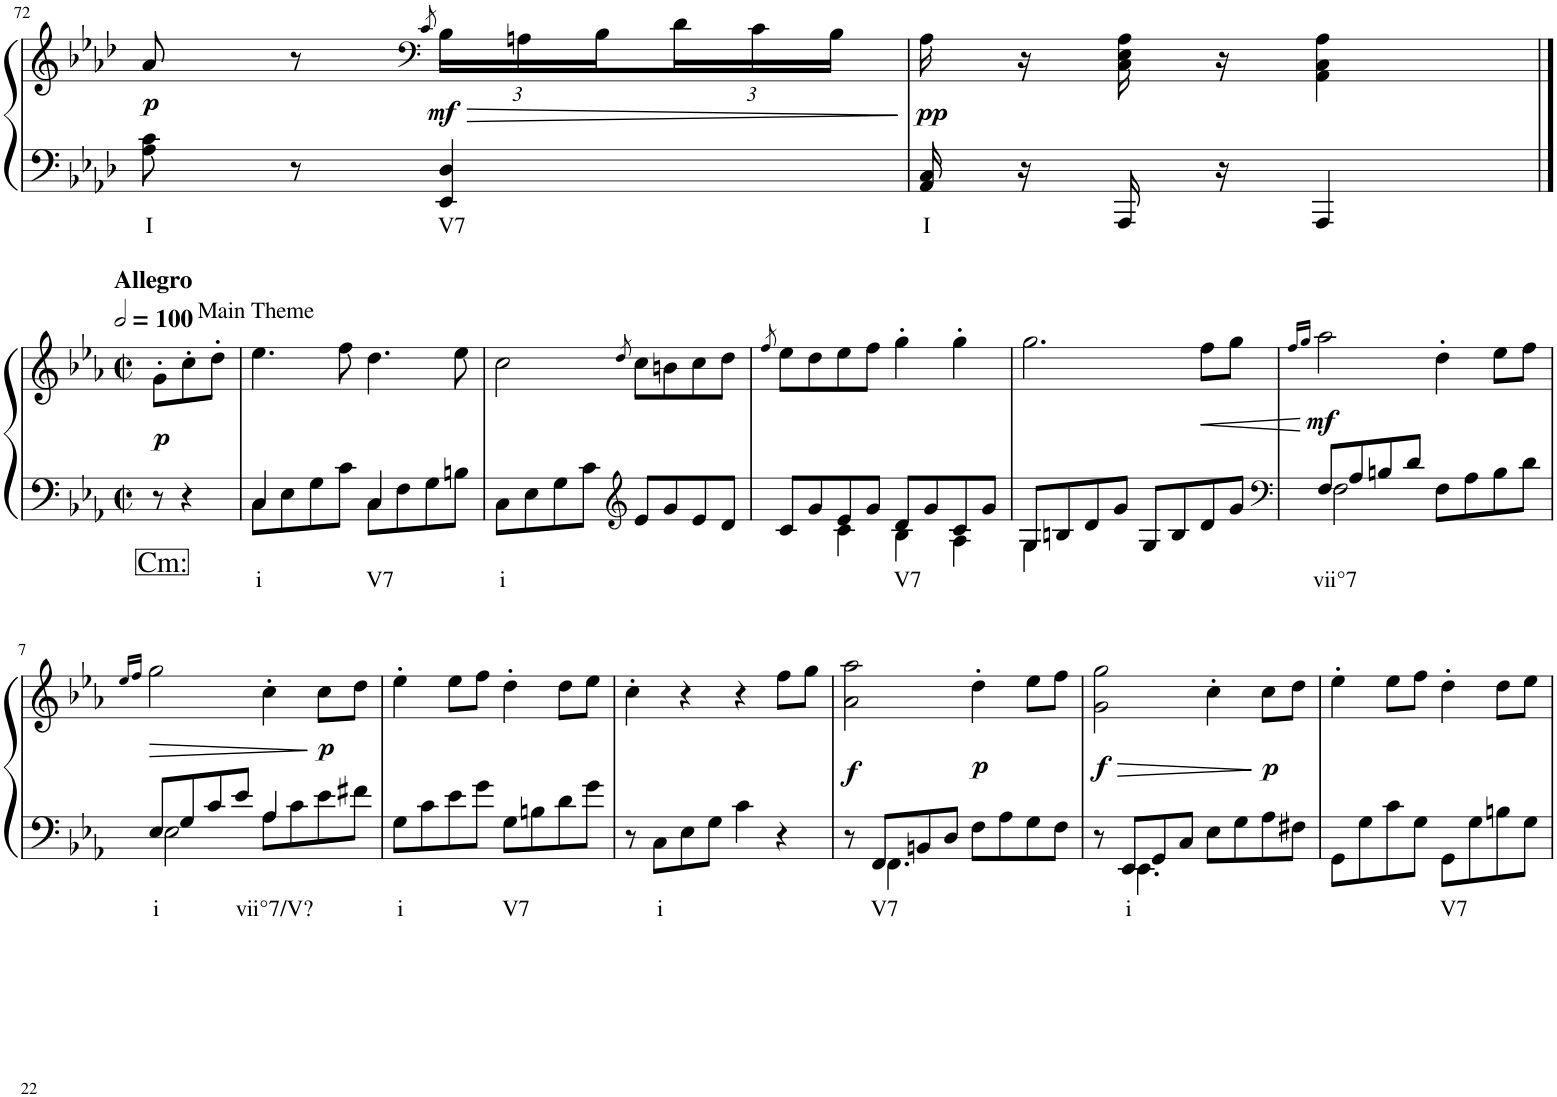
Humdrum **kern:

**kern	**text	**kern	**dynam
*part1	*part1	*part1	*part1
*staff2	*staff2	*staff1	*staff1/2
*I"Piano	*	*	*
*I'Pno.	*	*	*
!!LO:PB:g=z
*clefF4	*	*clefG2	*
*k[b-e-a-d-]	*	*k[b-e-a-d-]	*
*M2/4	*	*M2/4	*
=72	=72	=72	=72
!	!LO:LY:b	!	!LO:DY:b
8A-\ 8c\	I	8a-/	p
8r	.	8r	.
*	*	*clefF4	*
.	.	8qc/	.
!	!LO:LY:b	!	!
*	*	*Xbrackettup	*
!	!	!	!LO:DY:b
4EE-/ 4D-/	V7	24B-\LL	mf
.	.	24An\	.
.	.	24B-\	.
.	.	24d-\	.
.	.	24c\	.
.	.	24B-\JJ	.
=73	=73	=73	=73
!	!LO:LY:b	!	!LO:DY:b
16AA-/ 16C/	I	16A-\	pp
16r	.	16r	.
16AAA-/	.	16C\ 16E-\ 16A-\	.
16r	.	16r	.
4AAA-/	.	4AA-\ 4C\ 4A-\	.
!!LO:LB:g=z
==1	==1	==1	==1
*	*	*clefG2	*
*k[b-e-a-]	*	*k[b-e-a-]	*
*M2/2	*	*M2/2	*
*met(c|)	*	*met(c|)	*
*	*	*MM200	*
!	!	!LO:TX:a:B:t=Allegro	!
!	!	!LO:TX:a:t=Main Theme	!
!LO:TX:b:t=Cm&colon;	!	!	!
!	!	!	!LO:DY:b
8r	.	8g'\L	p
4r	.	8cc'\	.
.	.	8dd'\J	.
=2	=2	=2	=2
!	!LO:LY:b	!	!
*^	*	*	*
8C\L	4C/	i	4.ee-\	.
8E-\	.	.	.	.
8G\	4ryy	.	.	.
8c\J	.	.	8ff\	.
!	!	!LO:LY:b	!	!
8C\L	4C/	V7	4.dd\	.
8F\	.	.	.	.
8G\	4ryy	.	.	.
8Bn\J	.	.	8ee-\	.
*v	*v	*	*	*
=3	=3	=3	=3
!	!LO:LY:b	!	!
8C\L	i	2cc\	.
8E-\	.	.	.
8G\	.	.	.
8c\J	.	.	.
*clefG2	*	*	*
.	.	8qdd/	.
8e-/L	.	8cc\L	.
8g/	.	8bn\	.
8e-/	.	8cc\	.
8d/J	.	8dd\J	.
=4	=4	=4	=4
.	.	8qff/	.
*^	*	*	*
8c/L	4ryy	.	8ee-\L	.
8g/	.	.	8dd\	.
8e-/	4c\	.	8ee-\	.
8g/J	.	.	8ff\J	.
!	!	!LO:LY:b	!	!
8d/L	4B-\	V7	4gg'\	.
8g/	.	.	.	.
8c/	4A-\	.	4gg'\	.
8g/J	.	.	.	.
=5	=5	=5	=5	=5
8G/L	4G\	.	2.gg\	.
8Bn/	.	.	.	.
8d/	4ryy	.	.	.
8g/J	.	.	.	.
8G/L	2ryy	.	.	.
8B/	.	.	.	.
!	!	!	!	!LO:HP:b
8d/	.	.	8ff\L	<
8g/J	.	.	8gg\J	.
*v	*v	*	*	*
.	.	.	[
=6	=6	=6	=6
*clefF4	*	*	*
.	.	16qff/LL	.
.	.	16qgg/JJ	.
!	!LO:LY:b	!	!LO:DY:b
*^	*	*	*
8F/L	2F\	vii°7	2aa-\	mf
8A-/	.	.	.	.
8Bn/	.	.	.	.
8d/J	.	.	.	.
8F\L	2ryy	.	4dd'\	.
8A-\	.	.	.	.
8B\	.	.	8ee-\L	.
8d\J	.	.	8ff\J	.
!!LO:LB:g=z
=7	=7	=7	=7	=7
.	.	.	16qee-/LL	.
.	.	.	16qff/JJ	.
!	!	!LO:LY:b	!	!
8E-/L	2E-\	i	2gg\	.
8G/	.	.	.	.
8c/	.	.	.	.
8e-/J	.	.	.	.
!	!	!LO:LY:b	!	!
8A-\L	4A-/	vii°7/V?	4cc'\	.
8c\	.	.	.	.
!	!	!	!	!LO:DY:b
8e-\	4ryy	.	8cc\L	p
8f#X\J	.	.	8dd\J	.
*v	*v	*	*	*
=8	=8	=8	=8
!	!LO:LY:b	!	!
8G\L	i	4ee-'\	.
8c\	.	.	.
8e-\	.	8ee-\L	.
8g\J	.	8ff\J	.
!	!LO:LY:b	!	!
8G\L	V7	4dd'\	.
8Bn\	.	.	.
8d\	.	8dd\L	.
8g\J	.	8ee-\J	.
=9	=9	=9	=9
8r	.	4cc'\	.
!	!LO:LY:b	!	!
8C\L	i	.	.
8E-\	.	4r	.
8G\J	.	.	.
4c\	.	4r	.
4r	.	8ff\L	.
.	.	8gg\J	.
=10	=10	=10	=10
*^	*	*	*
!	!	!	!	!LO:DY:b
8r	8ryy	.	2a-\ 2aa-\	f
!	!	!LO:LY:b	!	!
8FF/L	4.FF\	V7	.	.
8BBn/	.	.	.	.
8D/J	.	.	.	.
!	!	!	!	!LO:DY:b
8F\L	2ryy	.	4dd'\	p
8A-\	.	.	.	.
8G\	.	.	8ee-\L	.
8F\J	.	.	8ff\J	.
=11	=11	=11	=11	=11
!	!	!	!	!LO:HP:b
!	!	!	!	!LO:DY:n=1:b
8r	8ryy	.	2g\ 2gg\	> f
!	!	!LO:LY:b	!	!
8EE-/L	4.EE-\	i	.	.
8GG/	.	.	.	.
8C/J	.	.	.	.
8E-\L	2ryy	.	4cc'\	.
8G\	.	.	.	.
!	!	!	!	!LO:DY:n=2:b
8A-\	.	.	8cc\L	] p
8F#X\J	.	.	8dd\J	.
*v	*v	*	*	*
=12	=12	=12	=12
8GG\L	.	4ee-'\	.
8G\	.	.	.
8c\	.	8ee-\L	.
8G\J	.	8ff\J	.
!	!LO:LY:b	!	!
8GG\L	V7	4dd'\	.
8G\	.	.	.
8Bn\	.	8dd\L	.
8G\J	.	8ee-\J	.
=	=	=	=
*-	*-	*-	*-
